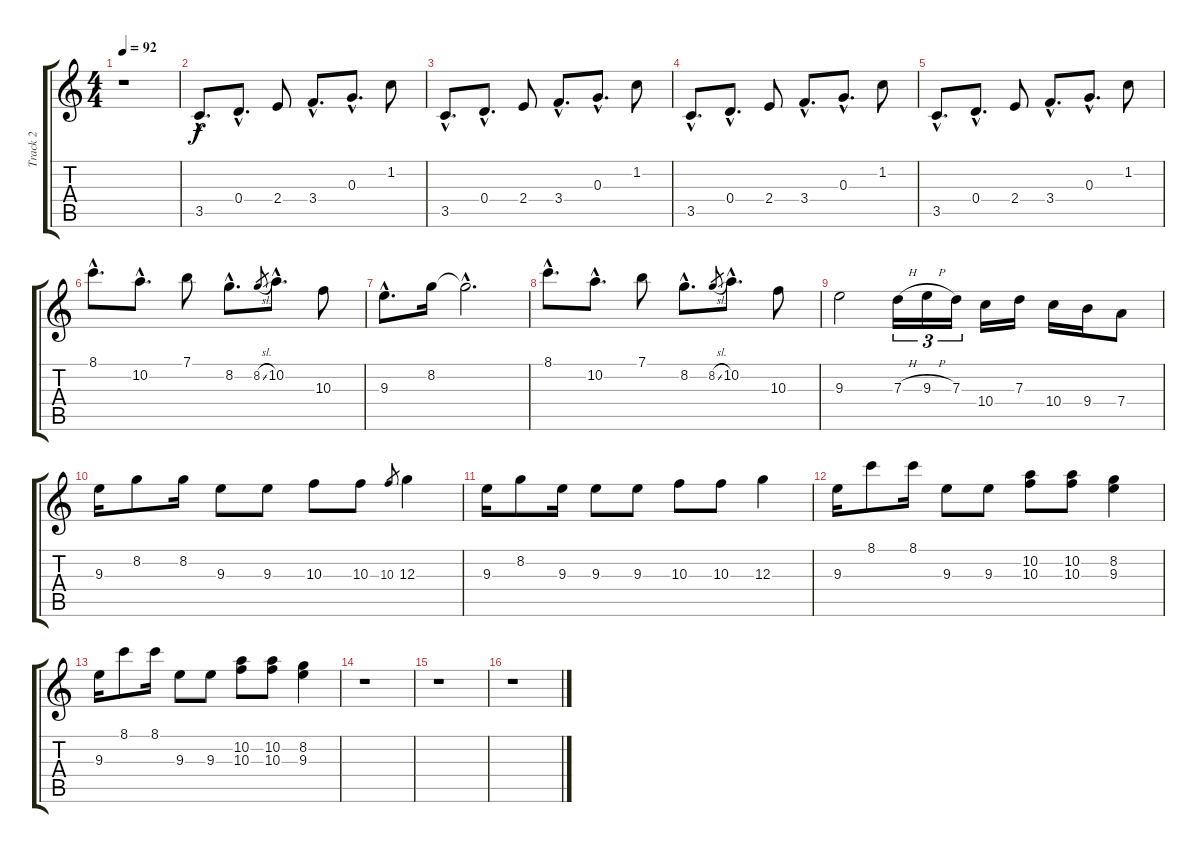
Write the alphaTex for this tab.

\track ("Track 2" "Track 2") {instrument electricguitarclean}
\staff {score tabs}
\tuning (E4 B3 G3 D3 A2 E2) {hide}
\ts (4 4)
\tempo 92
\clef g2
\ks c
r.1{dy f instrument electricguitarclean} |
3.5{hac}.8{d} 0.4{hac}.8{d} 2.4.8 3.4{hac}.8{d} 0.3{hac}.8{d} 1.2.8 |
3.5{hac}.8{d} 0.4{hac}.8{d} 2.4.8 3.4{hac}.8{d} 0.3{hac}.8{d} 1.2.8 |
3.5{hac}.8{d} 0.4{hac}.8{d} 2.4.8 3.4{hac}.8{d} 0.3{hac}.8{d} 1.2.8 |
3.5{hac}.8{d} 0.4{hac}.8{d} 2.4.8 3.4{hac}.8{d} 0.3{hac}.8{d} 1.2.8 |
8.1{hac}.8{d} 10.2{hac}.8{d} 7.1.8 8.2{hac}.8{d} 8.2{sl}.8{gr} 10.2{hac}.8{d} 10.3.8 |
9.3{hac}.8{d} 8.2.16 8.2{hac t}.2{d} |
8.1{hac}.8{d} 10.2{hac}.8{d} 7.1.8 8.2{hac}.8{d} 8.2{sl}.8{gr} 10.2{hac}.8{d} 10.3.8 |
9.3.2 7.3{h}.16{tu (3 2)} 9.3{h}.16{tu (3 2)} 7.3.16{tu (3 2)} 10.4.16 7.3.16 10.4.16 9.4.16 7.4.8 |
9.3.16 8.2.8 8.2.16 9.3.8 9.3.8 10.3.8 10.3.8 10.3.8{gr} 12.3.4 |
9.3.16 8.2.8 9.3.16 9.3.8 9.3.8 10.3.8 10.3.8 12.3.4 |
9.3.16 8.1.8 8.1.16 9.3.8 9.3.8 (10.2 10.3).8 (10.2 10.3).8 (8.2 9.3).4 |
9.3.16 8.1.8 8.1.16 9.3.8 9.3.8 (10.2 10.3).8 (10.2 10.3).8 (8.2 9.3).4 |
r.1 |
r.1 |
r.1
